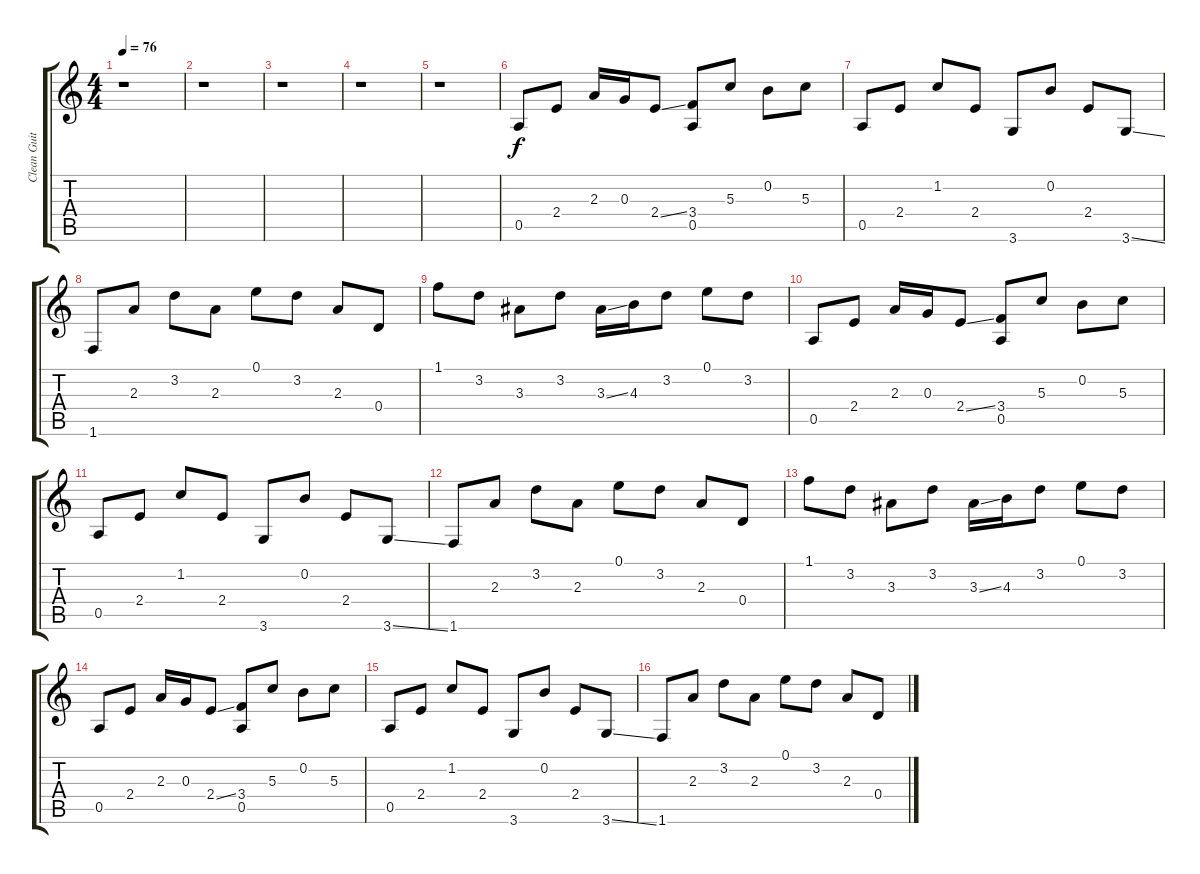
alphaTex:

\track ("Clean Guitar" "Clean Guit") {instrument electricguitarclean}
\staff {score tabs}
\tuning (E4 B3 G3 D3 A2 E2) {hide}
\ts (4 4)
\tempo 76
\clef g2
\ks c
r.1{dy f instrument electricguitarclean} |
r.1 |
r.1 |
r.1 |
r.1 |
0.5.8 2.4.8 2.3.16 0.3.16 2.4{ss}.8 (3.4 0.5).8 5.3.8 0.2.8 5.3.8 |
0.5.8 2.4.8 1.2.8 2.4.8 3.6.8 0.2.8 2.4.8 3.6{ss}.8 |
1.6.8 2.3.8 3.2.8 2.3.8 0.1.8 3.2.8 2.3.8 0.4.8 |
1.1.8 3.2.8 3.3.8 3.2.8 3.3{ss}.16 4.3.16 3.2.8 0.1.8 3.2.8 |
0.5.8 2.4.8 2.3.16 0.3.16 2.4{ss}.8 (3.4 0.5).8 5.3.8 0.2.8 5.3.8 |
0.5.8 2.4.8 1.2.8 2.4.8 3.6.8 0.2.8 2.4.8 3.6{ss}.8 |
1.6.8 2.3.8 3.2.8 2.3.8 0.1.8 3.2.8 2.3.8 0.4.8 |
1.1.8 3.2.8 3.3.8 3.2.8 3.3{ss}.16 4.3.16 3.2.8 0.1.8 3.2.8 |
0.5.8 2.4.8 2.3.16 0.3.16 2.4{ss}.8 (3.4 0.5).8 5.3.8 0.2.8 5.3.8 |
0.5.8 2.4.8 1.2.8 2.4.8 3.6.8 0.2.8 2.4.8 3.6{ss}.8 |
1.6.8 2.3.8 3.2.8 2.3.8 0.1.8 3.2.8 2.3.8 0.4.8
